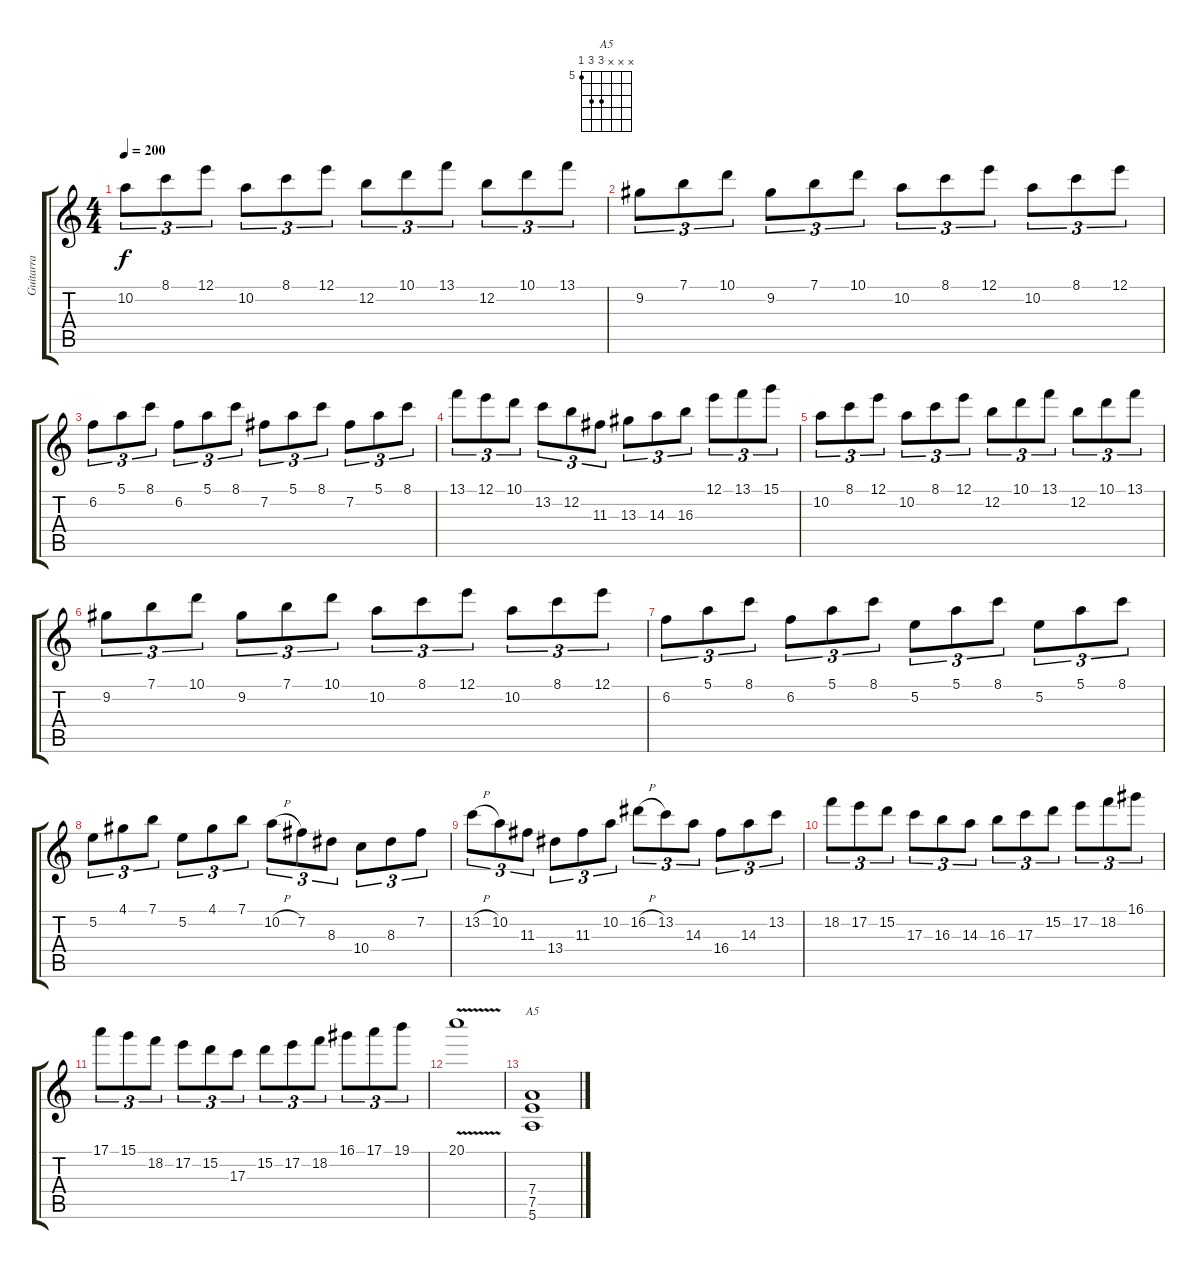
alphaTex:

\track ("Guitarra" "Guitarra") {instrument distortionguitar}
\staff {score tabs}
\tuning (E4 B3 G3 D3 A2 E2) {hide}
\chord ("A5" x x x 7 7 5) {firstfret 5}
\ts (4 4)
\tempo 200
\clef g2
\ks c
10.2.8{tu (3 2) dy f} 8.1.8{tu (3 2)} 12.1.8{tu (3 2)} 10.2.8{tu (3 2)} 8.1.8{tu (3 2)} 12.1.8{tu (3 2)} 12.2.8{tu (3 2)} 10.1.8{tu (3 2)} 13.1.8{tu (3 2)} 12.2.8{tu (3 2)} 10.1.8{tu (3 2)} 13.1.8{tu (3 2)} |
9.2.8{tu (3 2)} 7.1.8{tu (3 2)} 10.1.8{tu (3 2)} 9.2.8{tu (3 2)} 7.1.8{tu (3 2)} 10.1.8{tu (3 2)} 10.2.8{tu (3 2)} 8.1.8{tu (3 2)} 12.1.8{tu (3 2)} 10.2.8{tu (3 2)} 8.1.8{tu (3 2)} 12.1.8{tu (3 2)} |
6.2.8{tu (3 2)} 5.1.8{tu (3 2)} 8.1.8{tu (3 2)} 6.2.8{tu (3 2)} 5.1.8{tu (3 2)} 8.1.8{tu (3 2)} 7.2.8{tu (3 2)} 5.1.8{tu (3 2)} 8.1.8{tu (3 2)} 7.2.8{tu (3 2)} 5.1.8{tu (3 2)} 8.1.8{tu (3 2)} |
13.1.8{tu (3 2)} 12.1.8{tu (3 2)} 10.1.8{tu (3 2)} 13.2.8{tu (3 2)} 12.2.8{tu (3 2)} 11.3.8{tu (3 2)} 13.3.8{tu (3 2)} 14.3.8{tu (3 2)} 16.3.8{tu (3 2)} 12.1.8{tu (3 2)} 13.1.8{tu (3 2)} 15.1.8{tu (3 2)} |
10.2.8{tu (3 2)} 8.1.8{tu (3 2)} 12.1.8{tu (3 2)} 10.2.8{tu (3 2)} 8.1.8{tu (3 2)} 12.1.8{tu (3 2)} 12.2.8{tu (3 2)} 10.1.8{tu (3 2)} 13.1.8{tu (3 2)} 12.2.8{tu (3 2)} 10.1.8{tu (3 2)} 13.1.8{tu (3 2)} |
9.2.8{tu (3 2)} 7.1.8{tu (3 2)} 10.1.8{tu (3 2)} 9.2.8{tu (3 2)} 7.1.8{tu (3 2)} 10.1.8{tu (3 2)} 10.2.8{tu (3 2)} 8.1.8{tu (3 2)} 12.1.8{tu (3 2)} 10.2.8{tu (3 2)} 8.1.8{tu (3 2)} 12.1.8{tu (3 2)} |
6.2.8{tu (3 2)} 5.1.8{tu (3 2)} 8.1.8{tu (3 2)} 6.2.8{tu (3 2)} 5.1.8{tu (3 2)} 8.1.8{tu (3 2)} 5.2.8{tu (3 2)} 5.1.8{tu (3 2)} 8.1.8{tu (3 2)} 5.2.8{tu (3 2)} 5.1.8{tu (3 2)} 8.1.8{tu (3 2)} |
5.2.8{tu (3 2)} 4.1.8{tu (3 2)} 7.1.8{tu (3 2)} 5.2.8{tu (3 2)} 4.1.8{tu (3 2)} 7.1.8{tu (3 2)} 10.2{h}.8{tu (3 2)} 7.2.8{tu (3 2)} 8.3.8{tu (3 2)} 10.4.8{tu (3 2)} 8.3.8{tu (3 2)} 7.2.8{tu (3 2)} |
13.2{h}.8{tu (3 2)} 10.2.8{tu (3 2)} 11.3.8{tu (3 2)} 13.4.8{tu (3 2)} 11.3.8{tu (3 2)} 10.2.8{tu (3 2)} 16.2{h}.8{tu (3 2)} 13.2.8{tu (3 2)} 14.3.8{tu (3 2)} 16.4.8{tu (3 2)} 14.3.8{tu (3 2)} 13.2.8{tu (3 2)} |
18.2.8{tu (3 2)} 17.2.8{tu (3 2)} 15.2.8{tu (3 2)} 17.3.8{tu (3 2)} 16.3.8{tu (3 2)} 14.3.8{tu (3 2)} 16.3.8{tu (3 2)} 17.3.8{tu (3 2)} 15.2.8{tu (3 2)} 17.2.8{tu (3 2)} 18.2.8{tu (3 2)} 16.1.8{tu (3 2)} |
17.1.8{tu (3 2)} 15.1.8{tu (3 2)} 18.2.8{tu (3 2)} 17.2.8{tu (3 2)} 15.2.8{tu (3 2)} 17.3.8{tu (3 2)} 15.2.8{tu (3 2)} 17.2.8{tu (3 2)} 18.2.8{tu (3 2)} 16.1.8{tu (3 2)} 17.1.8{tu (3 2)} 19.1.8{tu (3 2)} |
20.1{v}.1 |
(7.4 7.5 5.6).1{ch "A5"}
